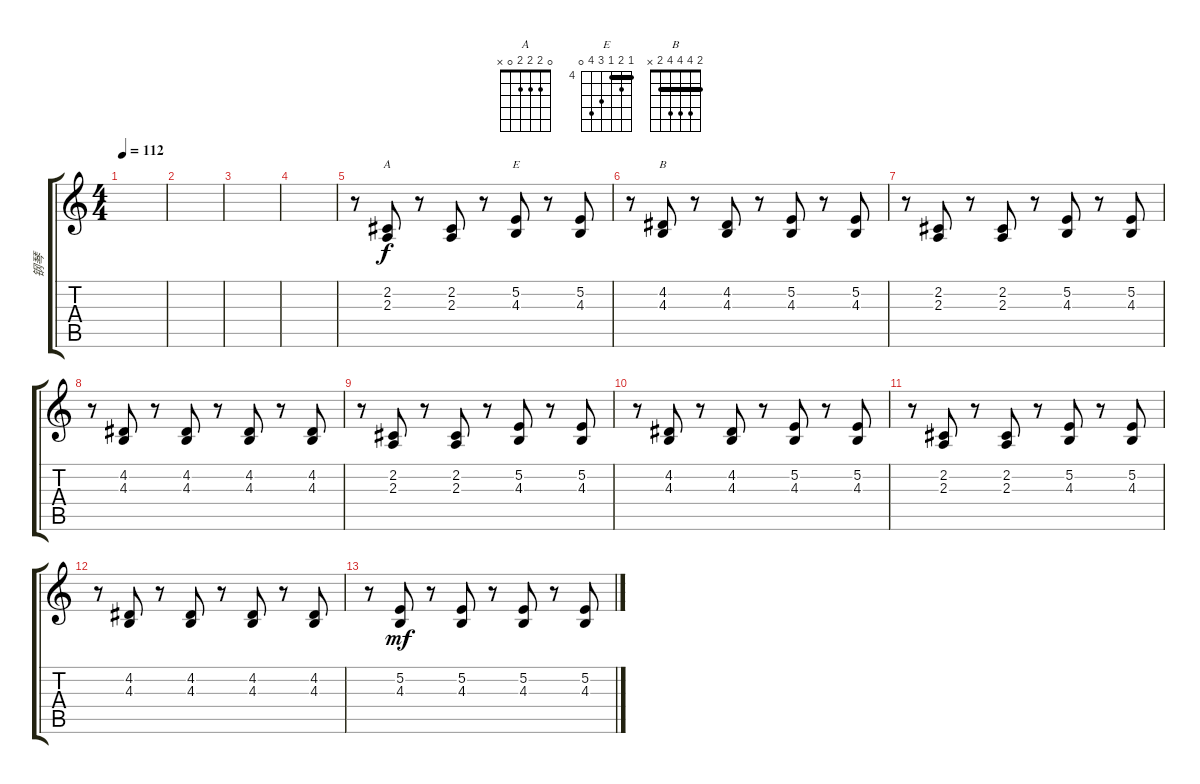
\track ("钢琴" "钢琴") {instrument electricgrandpiano}
\staff {score tabs}
\tuning (E4 B3 G3 D3 A2 E2) {hide}
\chord ("A" 0 2 2 2 0 x)
\chord ("E" 4 5 4 6 7 0) {firstfret 4 barre 4}
\chord ("B" 2 4 4 4 2 x) {barre 2}
\ts (4 4)
\tempo 112
\clef g2
\ks c
|
|
|
|
r.8 (2.2 2.3).8{ch "A"} r.8 (2.2 2.3).8 r.8 (5.2 4.3).8{ch "E"} r.8 (5.2 4.3).8 |
r.8 (4.2 4.3).8{ch "B"} r.8 (4.2 4.3).8 r.8 (5.2 4.3).8 r.8 (5.2 4.3).8 |
r.8 (2.2 2.3).8 r.8 (2.2 2.3).8 r.8 (5.2 4.3).8 r.8 (5.2 4.3).8 |
r.8 (4.2 4.3).8 r.8 (4.2 4.3).8 r.8 (4.2 4.3).8 r.8 (4.2 4.3).8 |
r.8 (2.2 2.3).8 r.8 (2.2 2.3).8 r.8 (5.2 4.3).8 r.8 (5.2 4.3).8 |
r.8 (4.2 4.3).8 r.8 (4.2 4.3).8 r.8 (5.2 4.3).8 r.8 (5.2 4.3).8 |
r.8 (2.2 2.3).8 r.8 (2.2 2.3).8 r.8 (5.2 4.3).8 r.8 (5.2 4.3).8 |
r.8 (4.2 4.3).8 r.8 (4.2 4.3).8 r.8 (4.2 4.3).8 r.8 (4.2 4.3).8 |
r.8 (5.2 4.3).8{dy mf} r.8 (5.2 4.3).8 r.8 (5.2 4.3).8 r.8 (5.2 4.3).8
